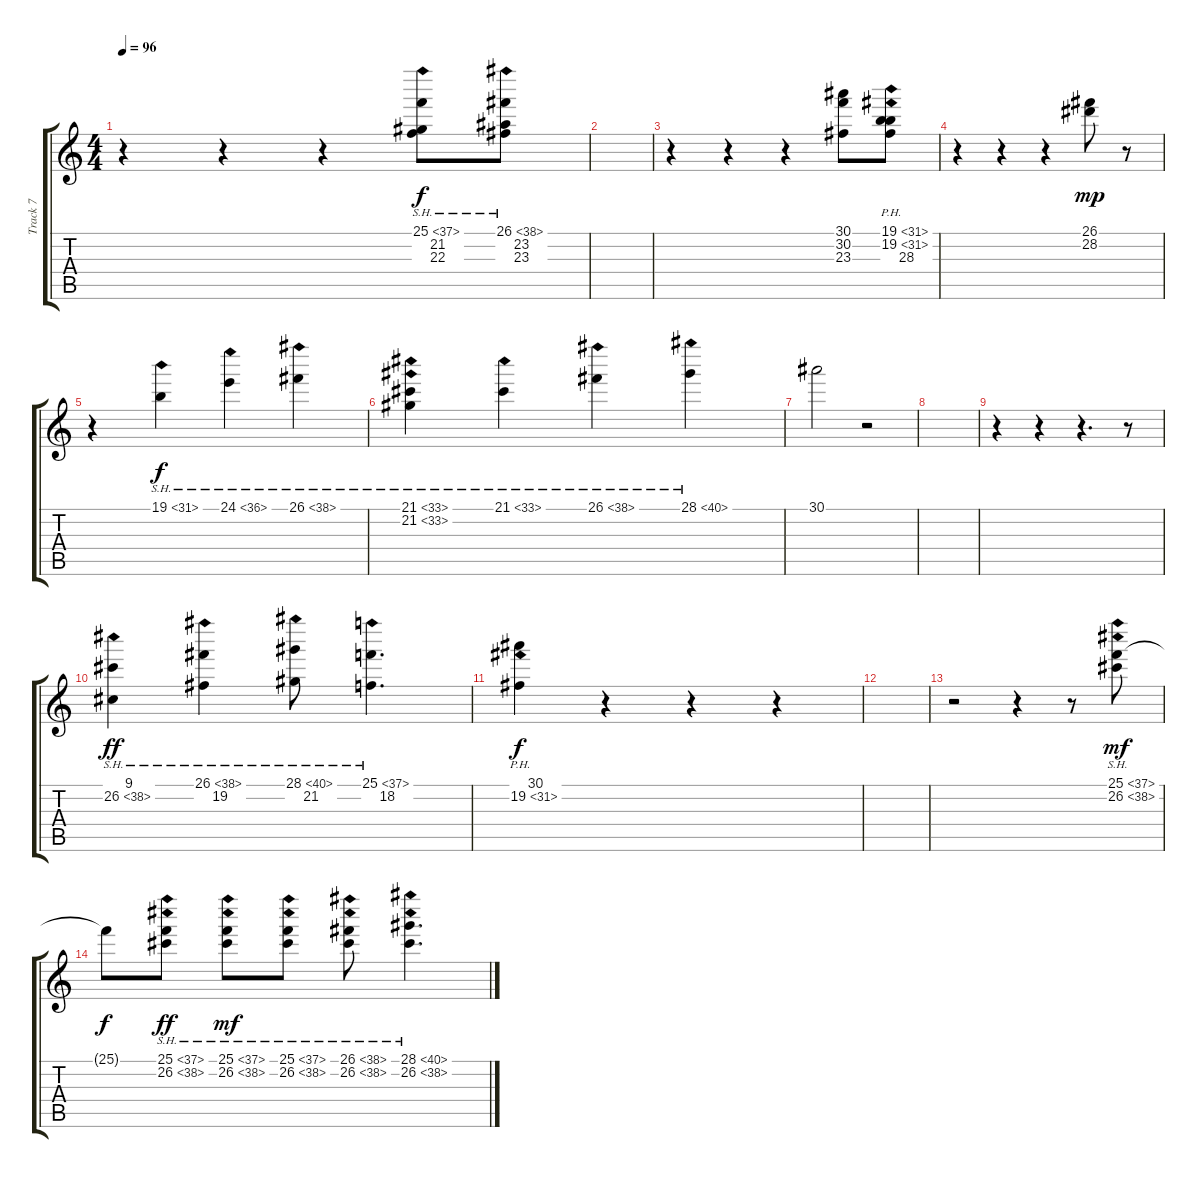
\track ("Track 7" "Track 7") {instrument fx7echoes}
\staff {score tabs}
\tuning (E4 B3 G3 D3 A2 E2) {hide}
\ts (4 4)
\tempo 96
\clef g2
\ks c
r.4{dy mf volume 10 balance 8} r.4 r.4 (25.1{sh 12} 21.2 22.3).8{dy f} (26.1{sh 12} 23.2 23.3).8 |
|
r.4 r.4 r.4 (30.1 30.2 23.3).8 (19.1{ph 12} 19.2{ph 12} 28.3).8 |
r.4 r.4 r.4 (26.1 28.2).8{dy mp} r.8 |
r.4{volume 7 balance 8} 19.1{sh 12}.4{dy f} 24.1{sh 12}.4 26.1{sh 12}.4 |
(21.1{sh 12} 21.2{sh 12}).4 21.1{sh 12}.4 26.1{sh 12}.4 28.1{sh 12}.4 |
30.1.2 r.2 |
|
r.4 r.4 r.4{d} r.8 |
(9.1 26.2{sh 12}).4{dy ff} (26.1{sh 12} 19.2).4 (28.1{sh 12} 21.2).8 (25.1{sh 12} 18.2).4{d} |
(30.1 19.2{ph 12}).4{dy f} r.4 r.4 r.4 |
|
r.2 r.4 r.8 (25.1{sh 12} 26.2{sh 12}).8{dy mf} |
25.1{t}.8{dy f} (25.1{sh 12} 26.2{sh 12}).8{dy ff} (25.1{sh 12} 26.2{sh 12}).8{dy mf} (25.1{sh 12} 26.2{sh 12}).8 (26.1{sh 12} 26.2{sh 12}).8 (28.1{sh 12} 26.2{sh 12}).4{d}
